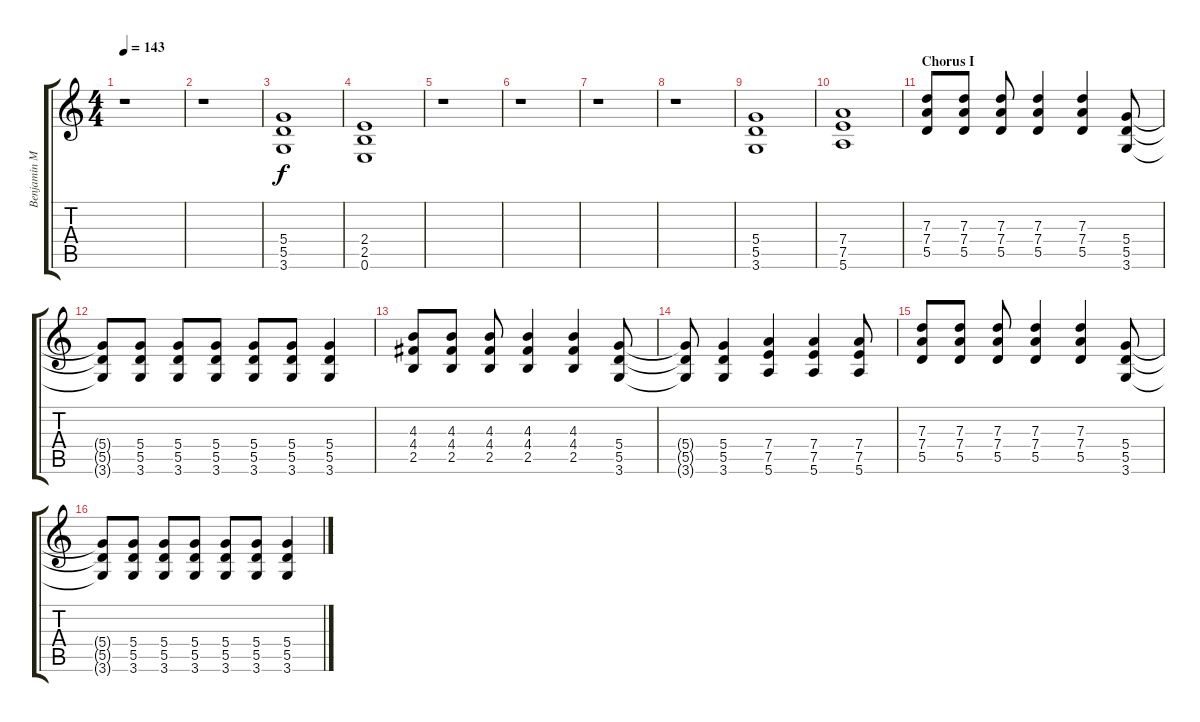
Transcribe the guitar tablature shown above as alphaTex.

\track ("Benjamin Madden - Rythm Guitar" "Benjamin M") {instrument distortionguitar}
\staff {score tabs}
\tuning (E4 B3 G3 D3 A2 E2) {hide}
\ts (4 4)
\tempo 143
\clef g2
\ks c
r.1{dy f} |
r.1 |
(5.4 5.5 3.6).1 |
(2.4 2.5 0.6).1 |
r.1 |
r.1 |
r.1 |
r.1 |
(5.4 5.5 3.6).1 |
(7.4 7.5 5.6).1 |
\section ("" "Chorus I")
(7.3 7.4 5.5).8 (7.3 7.4 5.5).8 (7.3 7.4 5.5).8 (7.3 7.4 5.5).4 (7.3 7.4 5.5).4 (5.4 5.5 3.6).8 |
(5.4{t} 5.5{t} 3.6{t}).8 (5.4 5.5 3.6).8 (5.4 5.5 3.6).8 (5.4 5.5 3.6).8 (5.4 5.5 3.6).8 (5.4 5.5 3.6).8 (5.4 5.5 3.6).4 |
(4.3 4.4 2.5).8 (4.3 4.4 2.5).8 (4.3 4.4 2.5).8 (4.3 4.4 2.5).4 (4.3 4.4 2.5).4 (5.4 5.5 3.6).8 |
(5.4{t} 5.5{t} 3.6{t}).8 (5.4 5.5 3.6).4 (7.4 7.5 5.6).4 (7.4 7.5 5.6).4 (7.4 7.5 5.6).8 |
(7.3 7.4 5.5).8 (7.3 7.4 5.5).8 (7.3 7.4 5.5).8 (7.3 7.4 5.5).4 (7.3 7.4 5.5).4 (5.4 5.5 3.6).8 |
(5.4{t} 5.5{t} 3.6{t}).8 (5.4 5.5 3.6).8 (5.4 5.5 3.6).8 (5.4 5.5 3.6).8 (5.4 5.5 3.6).8 (5.4 5.5 3.6).8 (5.4 5.5 3.6).4
